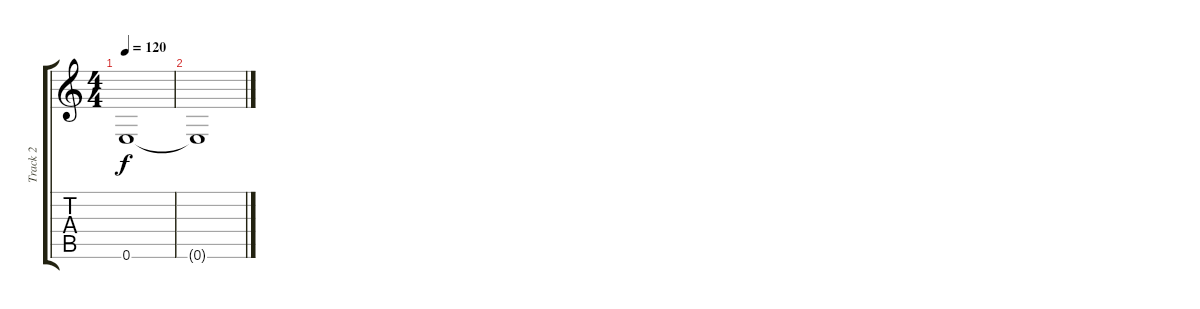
\track ("Track 2" "Track 2") {instrument electricguitarjazz}
\staff {score tabs}
\tuning (E4 B3 G3 D3 A2 E2) {hide}
\ts (4 4)
\tempo 120
\clef g2
\ks c
0.6.1{dy f} |
0.6{t}.1
